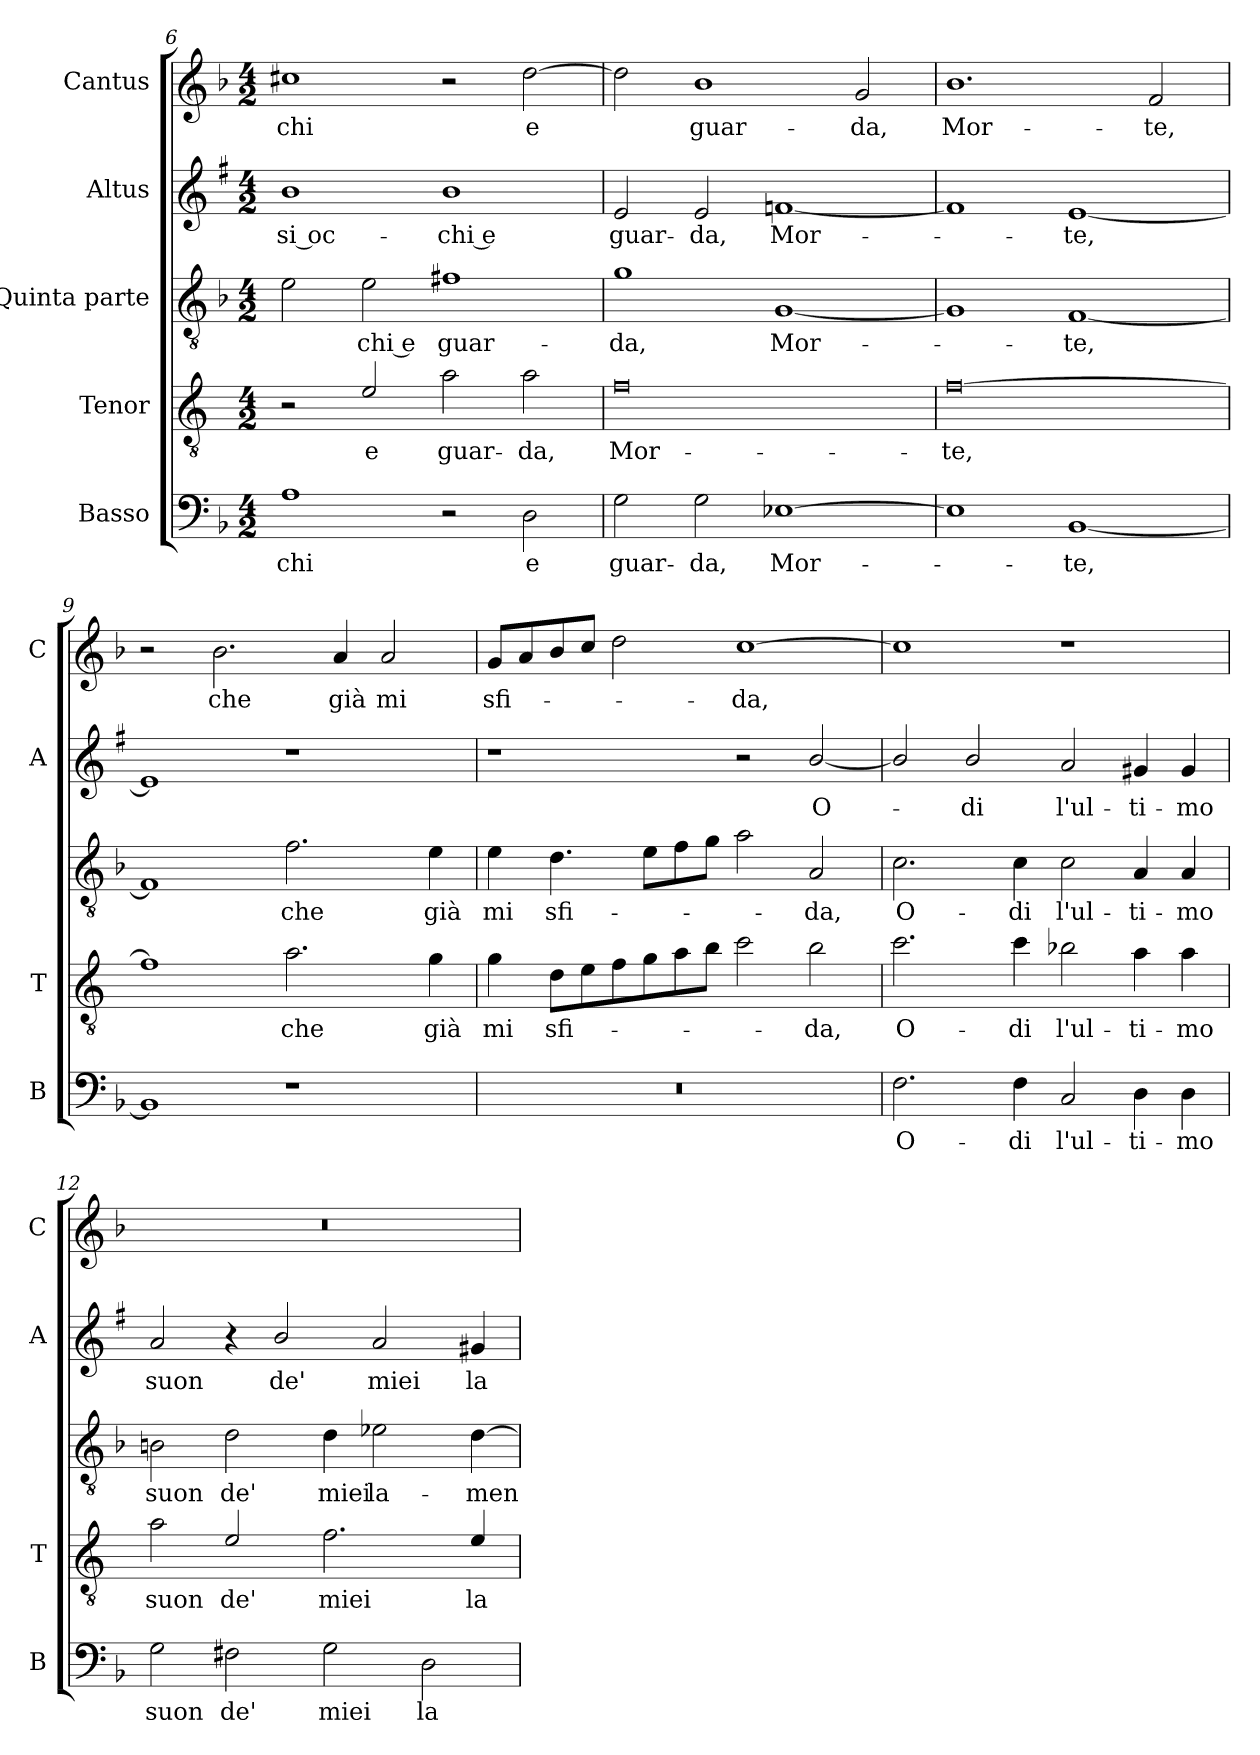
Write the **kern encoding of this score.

**kern	**text	**kern	**text	**kern	**text	**kern	**text	**kern	**text
*part5	*part5	*part4	*part4	*part3	*part3	*part2	*part2	*part1	*part1
*staff5	*staff5	*staff4	*staff4	*staff3	*staff3	*staff2	*staff2	*staff1	*staff1
*I"Basso	*	*I"Tenor	*	*I"Quinta parte	*	*I"Altus	*	*I"Cantus	*
*I'B	*	*I'T	*	*	*	*I'A	*	*I'C	*
*clefF4	*	*clefGv2	*	*clefGv2	*	*clefG2	*	*clefG2	*
*	*	*ITrd4c7	*	*	*	*ITrd1c2	*	*	*
*k[b-]	*	*k[b-]	*	*k[b-]	*	*k[b-]	*	*k[b-]	*
*F:	*	*F:	*	*F:	*	*F:	*	*F:	*
*M4/2	*	*M4/2	*	*M4/2	*	*M4/2	*	*M4/2	*
=6	=6	=6	=6	=6	=6	=6	=6	=6	=6
!	!LO:LY:b	!	!	!	!	!	!LO:LY:b	!	!LO:LY:b
1A	-chi	2r	.	2e\	.	1a	-si oc-	1cc#X	-chi
!	!	!	!LO:LY:b	!	!LO:LY:b	!	!	!	!
.	.	2A/	e	2e\	-chi e	.	.	.	.
!	!	!	!LO:LY:b	!	!LO:LY:b	!	!LO:LY:b	!	!
2r	.	2d\	guar-	1f#X	guar-	1a	-chi e	2r	.
!	!LO:LY:b	!	!LO:LY:b	!	!	!	!	!	!LO:LY:b
2D\	e	2d\	-da,	.	.	.	.	[2dd\	e
=7	=7	=7	=7	=7	=7	=7	=7	=7	=7
!	!LO:LY:b	!	!LO:LY:b	!	!LO:LY:b	!	!LO:LY:b	!	!
2G\	guar-	0B-	Mor-	1g	-da,	2d/	guar-	2dd\]	.
!	!LO:LY:b	!	!	!	!	!	!LO:LY:b	!	!LO:LY:b
2G\	-da,	.	.	.	.	2d/	-da,	1b-	guar-
!	!LO:LY:b	!	!	!	!LO:LY:b	!	!LO:LY:b	!	!
[1E-X	Mor-	.	.	[1G	Mor-	[1e-X	Mor-	.	.
!	!	!	!	!	!	!	!	!	!LO:LY:b
.	.	.	.	.	.	.	.	2g/	-da,
=8	=8	=8	=8	=8	=8	=8	=8	=8	=8
!	!	!	!LO:LY:b	!	!	!	!	!	!LO:LY:b
1E-]	.	[0B-	-te,	1G]	.	1e-]	.	1.b-	Mor-
!	!LO:LY:b	!	!	!	!LO:LY:b	!	!LO:LY:b	!	!
[1BB-	-te,	.	.	[1F	-te,	[1d	-te,	.	.
!	!	!	!	!	!	!	!	!	!LO:LY:b
.	.	.	.	.	.	.	.	2f/	-te,
=9	=9	=9	=9	=9	=9	=9	=9	=9	=9
1BB-]	.	1B-]	.	1F]	.	1d]	.	2r	.
!	!	!	!	!	!	!	!	!	!LO:LY:b
.	.	.	.	.	.	.	.	2.b-\	che
!	!	!	!LO:LY:b	!	!LO:LY:b	!	!	!	!
1r	.	2.d\	che	2.f\	che	1r	.	.	.
!	!	!	!	!	!	!	!	!	!LO:LY:b
.	.	.	.	.	.	.	.	4a/	già
!	!	!	!	!	!	!	!	!	!LO:LY:b
.	.	.	.	.	.	.	.	2a/	mi
!	!	!	!LO:LY:b	!	!LO:LY:b	!	!	!	!
.	.	4c\	già	4e\	già	.	.	.	.
!!LO:PB:g=z
=10	=10	=10	=10	=10	=10	=10	=10	=10	=10
!	!	!	!LO:LY:b	!	!LO:LY:b	!	!	!	!LO:LY:b
0r	.	4c\	mi	4e\	mi	1r	.	8g/L	sfi-
.	.	.	.	.	.	.	.	8a/	.
!	!	!	!LO:LY:b	!	!LO:LY:b	!	!	!	!
.	.	8G\L	sfi-	4.d\	sfi-	.	.	8b-/	.
.	.	8A\	.	.	.	.	.	8cc/J	.
.	.	8B-\	.	.	.	.	.	2dd\	.
.	.	8c\	.	8e\L	.	.	.	.	.
.	.	8d\	.	8f\	.	.	.	.	.
.	.	8e\J	.	8g\J	.	.	.	.	.
!	!	!	!	!	!	!	!	!	!LO:LY:b
.	.	2f\	.	2a\	.	2r	.	[1cc	-da,
!	!	!	!LO:LY:b	!	!LO:LY:b	!	!LO:LY:b	!	!
.	.	2e\	-da,	2A/	-da,	[2a/	O-	.	.
=11	=11	=11	=11	=11	=11	=11	=11	=11	=11
!	!LO:LY:b	!	!LO:LY:b	!	!LO:LY:b	!	!	!	!
2.F\	O-	2.f\	O-	2.c\	O-	2a/]	.	1cc]	.
!	!	!	!	!	!	!	!LO:LY:b	!	!
.	.	.	.	.	.	2a/	-di	.	.
!	!LO:LY:b	!	!LO:LY:b	!	!LO:LY:b	!	!	!	!
4F\	-di	4f\	-di	4c\	-di	.	.	.	.
!	!LO:LY:b	!	!LO:LY:b	!	!LO:LY:b	!	!LO:LY:b	!	!
2C/	l'ul-	2e-X\	l'ul-	2c\	l'ul-	2g/	l'ul-	1r	.
!	!LO:LY:b	!	!LO:LY:b	!	!LO:LY:b	!	!LO:LY:b	!	!
4D\	-ti-	4d\	-ti-	4A/	-ti-	4f#X/	-ti-	.	.
!	!LO:LY:b	!	!LO:LY:b	!	!LO:LY:b	!	!LO:LY:b	!	!
4D\	-mo	4d\	-mo	4A/	-mo	4f#/	-mo	.	.
=12	=12	=12	=12	=12	=12	=12	=12	=12	=12
!	!LO:LY:b	!	!LO:LY:b	!	!LO:LY:b	!	!LO:LY:b	!	!
2G\	suon	2d\	suon	2Bn\	suon	2g/	suon	0r	.
!	!LO:LY:b	!	!LO:LY:b	!	!LO:LY:b	!	!	!	!
2F#X\	de'	2A/	de'	2d\	de'	4r	.	.	.
!	!	!	!	!	!	!	!LO:LY:b	!	!
.	.	.	.	.	.	2a/	de'	.	.
!	!LO:LY:b	!	!LO:LY:b	!	!LO:LY:b	!	!	!	!
2G\	miei	2.B-\	miei	4d\	miei	.	.	.	.
!	!	!	!	!	!LO:LY:b	!	!LO:LY:b	!	!
.	.	.	.	2e-X\	la-	2g/	miei	.	.
!	!LO:LY:b	!	!	!	!	!	!	!	!
2D\	la-	.	.	.	.	.	.	.	.
!	!	!	!LO:LY:b	!	!LO:LY:b	!	!LO:LY:b	!	!
.	.	4A/	la-	[4d\	-men-	4f#X/	la-	.	.
=	=	=	=	=	=	=	=	=	=
*-	*-	*-	*-	*-	*-	*-	*-	*-	*-
